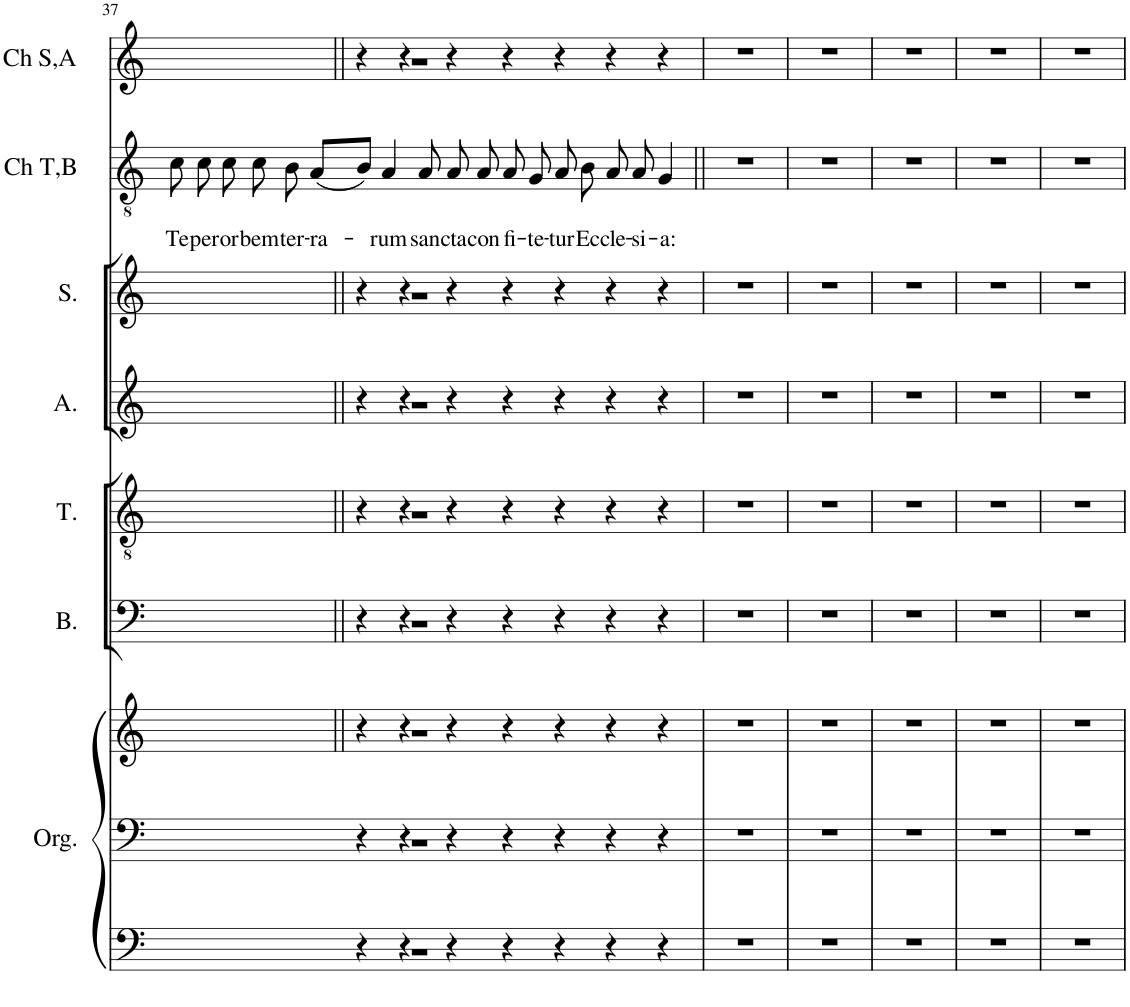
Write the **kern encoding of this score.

**kern	**kern	**kern	**kern	**kern	**kern	**kern	**kern	**text	**text	**kern
*part7	*part7	*part7	*part6	*part5	*part4	*part3	*part2	*part2	*part2	*part1
*staff9	*staff8	*staff7	*staff6	*staff5	*staff4	*staff3	*staff2	*staff2	*staff2	*staff1
*I"Orgel	*	*	*I"Bass	*I"Tenor	*I"Alt	*I"Sopran	*I"Choral T,B	*	*	*I"Choral S,A
*I'Org.	*	*	*I'B.	*I'T.	*I'A.	*I'S.	*I'Ch T,B	*	*	*I'Ch S,A
!!LO:PB:g=z
*clefF4	*clefF4	*clefG2	*clefF4	*clefGv2	*clefG2	*clefG2	*clefGv2	*	*	*clefG2
*k[]	*k[]	*k[]	*k[]	*k[]	*k[]	*k[]	*k[]	*	*	*k[]
*M3/4	*M3/4	*M3/4	*M3/4	*M3/4	*M3/4	*M3/4	*M3/4	*	*	*M3/4
=37||	=37||	=37||	=37	=37	=37	=37	=37	=37	=37	=37
!	!	!	!	!	!	!	!	!	!LO:LY:b	!
2.r	2.r	2.r	2.r	2.r	2.r	2.r	8c\	.	Te	2.r
!	!	!	!	!	!	!	!	!	!LO:LY:b	!
.	.	.	.	.	.	.	8c\	.	per	.
!	!	!	!	!	!	!	!	!	!LO:LY:b	!
.	.	.	.	.	.	.	8c\	.	or-	.
!	!	!	!	!	!	!	!	!	!LO:LY:b	!
.	.	.	.	.	.	.	8c\	.	-bem	.
!	!	!	!	!	!	!	!	!	!LO:LY:b	!
.	.	.	.	.	.	.	8B\	.	ter-	.
!	!	!	!	!	!	!	!	!	!LO:LY:b	!
.	.	.	.	.	.	.	(8A/L	.	-ra-	.
4r	4r	4r	4r	4r	4r	4r	8B/J)	.	.	4r
!	!	!	!	!	!	!	!	!	!LO:LY:b	!
.	.	.	.	.	.	.	4A/	.	-rum	.
4r	4r	4r	4r	4r	4r	4r	.	.	.	4r
!	!	!	!	!	!	!	!	!	!LO:LY:b	!
.	.	.	.	.	.	.	8A/	.	san-	.
!	!	!	!	!	!	!	!	!	!LO:LY:b	!
4r	4r	4r	4r	4r	4r	4r	8A/	.	-cta	4r
!	!	!	!	!	!	!	!	!	!LO:LY:b	!
.	.	.	.	.	.	.	8A/	.	con-	.
!	!	!	!	!	!	!	!	!	!LO:LY:b	!
4r	4r	4r	4r	4r	4r	4r	8A/	.	-fi-	4r
!	!	!	!	!	!	!	!	!	!LO:LY:b	!
.	.	.	.	.	.	.	8G/	.	-te-	.
!	!	!	!	!	!	!	!	!	!LO:LY:b	!
4r	4r	4r	4r	4r	4r	4r	8A/	.	-tur	4r
!	!	!	!	!	!	!	!	!	!LO:LY:b	!
.	.	.	.	.	.	.	8B\	.	Ec-	.
!	!	!	!	!	!	!	!	!	!LO:LY:b	!
4r	4r	4r	4r	4r	4r	4r	8A/	.	-cle-	4r
!	!	!	!	!	!	!	!	!	!LO:LY:b	!
.	.	.	.	.	.	.	8A/	.	-si-	.
!	!	!	!	!	!	!	!	!	!LO:LY:b	!
4r	4r	4r	4r	4r	4r	4r	4G/	.	-a:	4r
=38	=38	=38	=38	=38	=38	=38	=38	=38	=38	=38
2.r	2.r	2.r	2.r	2.r	2.r	2.r	2.r	.	.	2.r
=39	=39	=39	=39	=39	=39	=39	=39	=39	=39	=39
2.r	2.r	2.r	2.r	2.r	2.r	2.r	2.r	.	.	2.r
=40	=40	=40	=40	=40	=40	=40	=40	=40	=40	=40
2.r	2.r	2.r	2.r	2.r	2.r	2.r	2.r	.	.	2.r
=41	=41	=41	=41	=41	=41	=41	=41	=41	=41	=41
2.r	2.r	2.r	2.r	2.r	2.r	2.r	2.r	.	.	2.r
=42	=42	=42	=42	=42	=42	=42	=42	=42	=42	=42
2.r	2.r	2.r	2.r	2.r	2.r	2.r	2.r	.	.	2.r
=	=	=	=	=	=	=	=	=	=	=
*-	*-	*-	*-	*-	*-	*-	*-	*-	*-	*-
